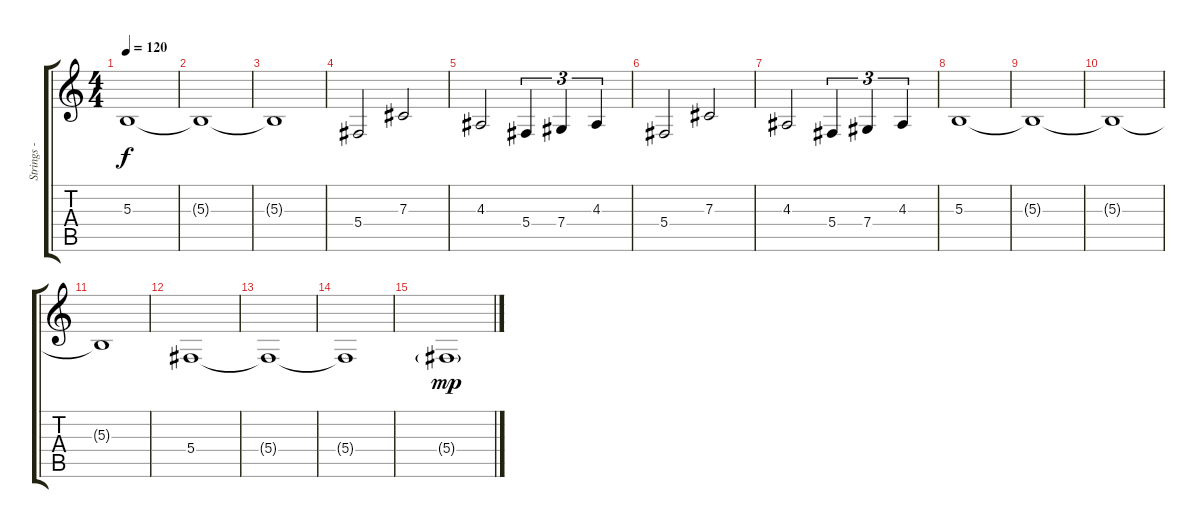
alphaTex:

\track ("Strings - Layer B" "Strings - ") {instrument stringensemble2}
\staff {score tabs}
\tuning (Eb4 Bb3 Gb3 Db3 Ab2 Eb2) {hide}
\ts (4 4)
\tempo 120
\clef g2
\ks c
5.3{t}.1{dy f} |
5.3{t}.1 |
5.3{t}.1 |
5.4.2 7.3.2 |
4.3.2 5.4.4{tu (3 2)} 7.4.4{tu (3 2)} 4.3.4{tu (3 2)} |
5.4.2 7.3.2 |
4.3.2 5.4.4{tu (3 2)} 7.4.4{tu (3 2)} 4.3.4{tu (3 2)} |
5.3.1 |
5.3{t}.1 |
5.3{t}.1 |
5.3{t}.1 |
5.4.1 |
5.4{t}.1 |
5.4{t}.1 |
5.4{g}.1{dy mp}
